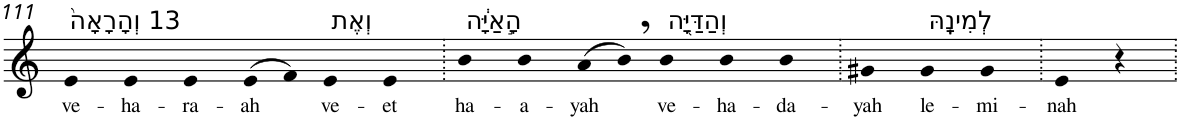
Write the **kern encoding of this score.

**kern	**text
*part1	*part1
*staff1	*staff1
*I"Piano	*
*I'Pno	*
!!LO:PB:g=z
*clefG2	*
*k[]	*
=111	=111
!LO:TX:a:t=13 וְהָרָאָה֙	!
!	!LO:LY:b
4e	ve-
!	!LO:LY:b
4e	-ha-
!	!LO:LY:b
4e	-ra-
!	!LO:LY:b
(>8e	-ah
8f)	.
!LO:TX:a:t=וְאֶת	!
!	!LO:LY:b
4e	ve-
!	!LO:LY:b
4e	-et
=112.	=112.
!LO:TX:a:t=הָ֣אַיָּ֔ה	!
!	!LO:LY:b
4b	ha-
!	!LO:LY:b
4b	-a-
!	!LO:LY:b
(>8a	-yah
8b,)	.
!LO:TX:a:t=וְהַדַּיָּ֖ה	!
!	!LO:LY:b
4b	ve-
!	!LO:LY:b
4b	-ha-
!	!LO:LY:b
4b	-da-
=113.	=113.
!	!LO:LY:b
4g#X	-yah
!LO:TX:a:t=לְמִינָֽהּ	!
!	!LO:LY:b
4g#	le-
!	!LO:LY:b
4g#	-mi-
=114.	=114.
!	!LO:LY:b
4e	-nah
4r	.
=.	=.
*-	*-
